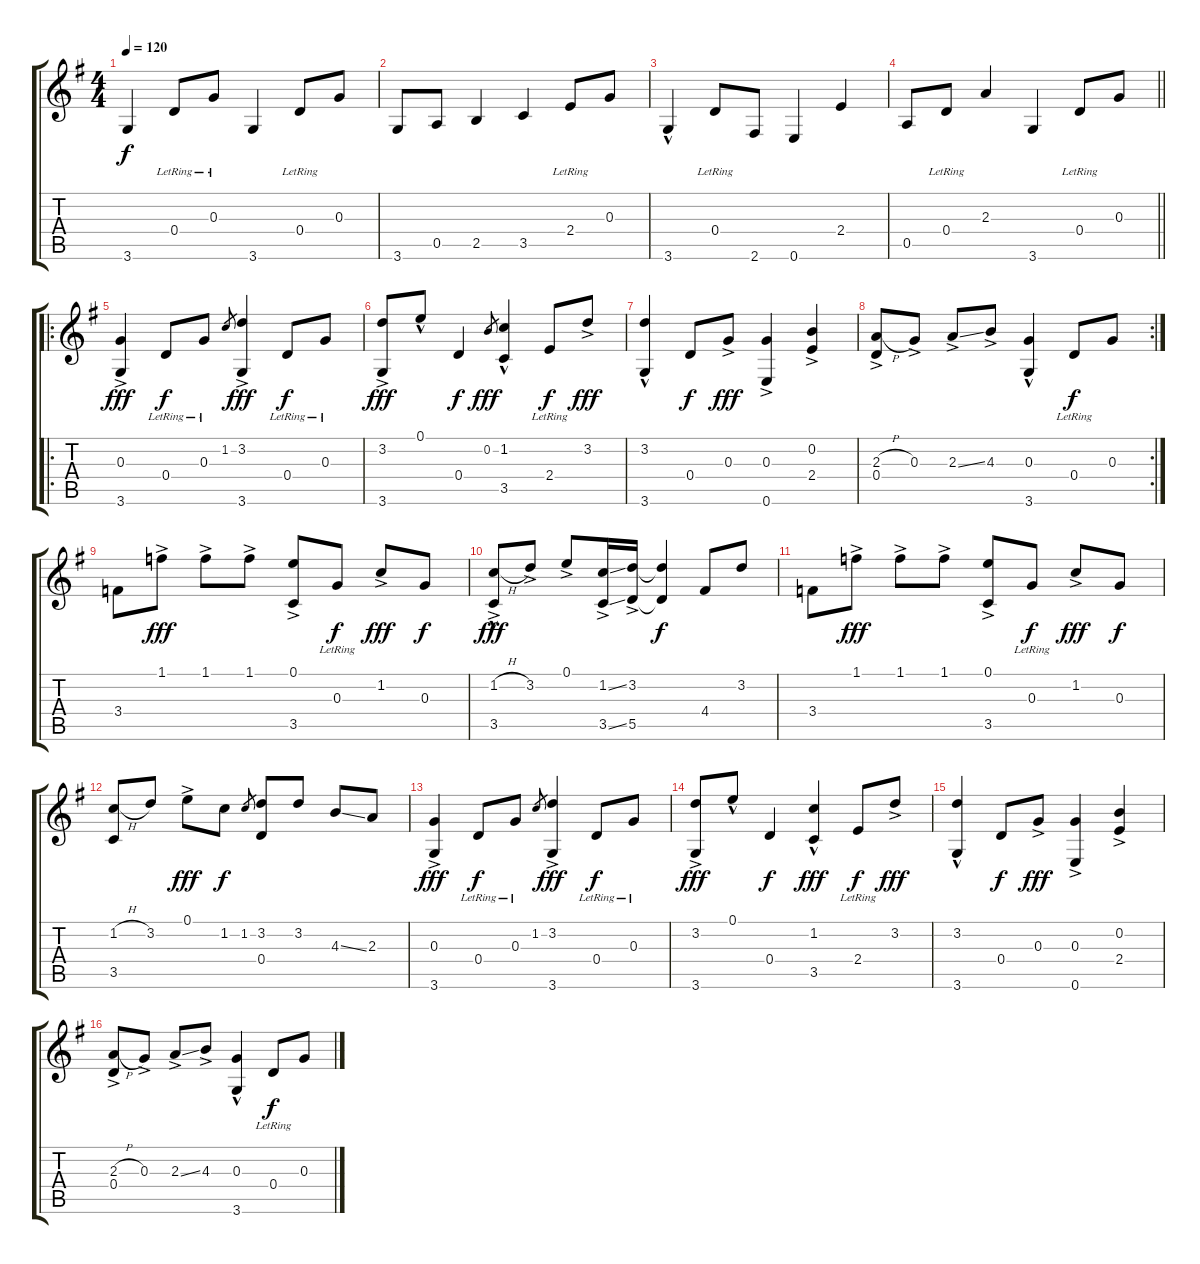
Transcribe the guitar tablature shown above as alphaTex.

\track "" {instrument acousticguitarnylon}
\staff {score tabs}
\tuning (E4 B3 G3 D3 A2 E2) {hide}
\ts (4 4)
\tempo 120
\clef g2
\ks g
3.6.4{dy f instrument acousticguitarnylon} 0.4{lr}.8 0.3{lr}.8 3.6.4 0.4{lr}.8 0.3.8 |
3.6.8 0.5.8 2.5.4 3.5.4 2.4{lr}.8 0.3.8 |
3.6{hac}.4 0.4{lr}.8 2.6.8 0.6.4 2.4.4 |
\barLineRight lightlight
0.5.8 0.4{lr}.8 2.3.4 3.6.4 0.4{lr}.8 0.3.8 |
\ro
(0.3{ac} 3.6).4{dy fff} 0.4{lr}.8{dy f} 0.3{lr}.8 1.2.8{gr} (3.2{ac} 3.6).4{dy fff} 0.4{lr}.8{dy f} 0.3{lr}.8 |
(3.2{ac} 3.6).8{dy fff} 0.1{hac}.8 0.4.4{dy f} 0.2.8{gr dy fff} (1.2{hac} 3.5).4 2.4{lr}.8{dy f} 3.2{ac}.8{dy fff} |
(3.2{hac} 3.6).4 0.4.8{dy f} 0.3{ac}.8{dy fff} (0.3{ac} 0.6).4 (0.2{ac} 2.4).4 |
\rc 2
(2.3{h ac} 0.4).8 0.3{ac}.8 2.3{ss ac}.8 4.3{ac}.8 (0.3{hac} 3.6).4 0.4{lr}.8{dy f} 0.3.8 |
3.4.8 1.1{ac}.8{dy fff} 1.1{ac}.8 1.1{ac}.8 (0.1{ac} 3.5).8 0.3{lr}.8{dy f} 1.2{ac}.8{dy fff} 0.3.8{dy f} |
(1.2{h ac} 3.5{hac}).8{dy fff} 3.2{ac}.8 0.1{ac}.8 (1.2{ss ac} 3.5{ss}).16 (3.2{ac} 5.5).16 (3.2{t} 5.5{t}).4{dy f} 4.4.8 3.2.8 |
3.4.8 1.1{ac}.8{dy fff} 1.1{ac}.8 1.1{ac}.8 (0.1{ac} 3.5).8 0.3{lr}.8{dy f} 1.2{ac}.8{dy fff} 0.3.8{dy f} |
(1.2{h} 3.5).8 3.2.8 0.1{ac}.8{dy fff} 1.2.8{dy f} 1.2.8{gr} (3.2 0.4).8 3.2.8 4.3{ss}.8 2.3.8 |
(0.3{ac} 3.6).4{dy fff} 0.4{lr}.8{dy f} 0.3{lr}.8 1.2.8{gr} (3.2{ac} 3.6).4{dy fff} 0.4{lr}.8{dy f} 0.3{lr}.8 |
(3.2{ac} 3.6).8{dy fff} 0.1{hac}.8 0.4.4{dy f} (1.2{hac} 3.5).4{dy fff} 2.4{lr}.8{dy f} 3.2{ac}.8{dy fff} |
(3.2{hac} 3.6).4 0.4.8{dy f} 0.3{ac}.8{dy fff} (0.3{ac} 0.6).4 (0.2{ac} 2.4).4 |
(2.3{h ac} 0.4).8 0.3{ac}.8 2.3{ss ac}.8 4.3{ac}.8 (0.3{hac} 3.6).4 0.4{lr}.8{dy f} 0.3.8
